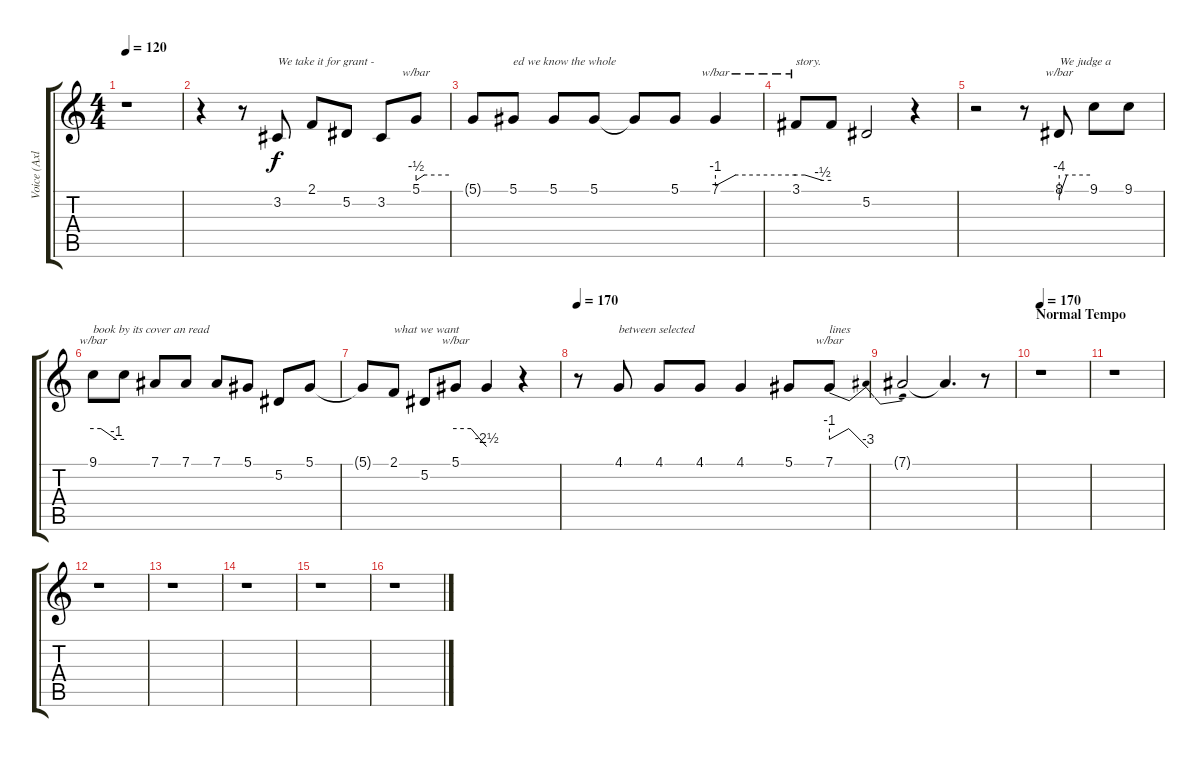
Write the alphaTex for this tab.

\track ("Voice (Axl)" "Voice (Axl") {instrument lead2sawtooth}
\staff {score tabs}
\tuning (Eb4 Bb3 Gb3 Db3 Ab2 Eb2) {hide}
\ts (4 4)
\tempo 120
\clef g2
\ks c
r.1{dy f} |
r.4 r.8 3.2.8{txt "We take it for grant - "} 2.1.8 5.2.8 3.2.8 5.1.8{tbe (custom default 0 -2 15 0 60 0)} |
5.1{t}.8 5.1.8{txt "ed we know the whole"} 5.1.8 5.1.8 5.1{t}.8 5.1.8 7.1.4{tbe (custom default 0 -4 15 0 60 0)} |
3.1.8{tbe (custom default 0 0 15 0 45 -2 60 -2) txt "story."} 3.1{t}.8 5.2.2 r.4 |
r.2 r.8 8.1.8{tbe (custom default 0 -16 15 0 60 0) txt "We judge a"} 9.1.8 9.1.8 |
9.1.8{tbe (custom default 0 0 15 0 45 -4 60 -4) txt "book by its cover an read"} 9.1{t}.8 7.1.8 7.1.8 7.1.8 5.1.8 5.2.8 5.1.8 |
5.1{t}.8 2.1.8{txt "what we want"} 5.2.8 5.1.8{tbe (custom default 0 0 30 0 60 -10)} 5.1{t}.4 r.4 |
\tempo 170
r.8 4.1.8{txt "between selected"} 4.1.8 4.1.8 4.1.4 5.1.8 7.1.8{tbe (dip default 0 -4 15 0 45 0 60 -12) txt "lines"} |
7.1{t}.2 7.1{t}.4{d} r.8 |
\section ("" "Normal Tempo")
\tempo 170
r.1 |
r.1 |
r.1 |
r.1 |
r.1 |
r.1 |
r.1
